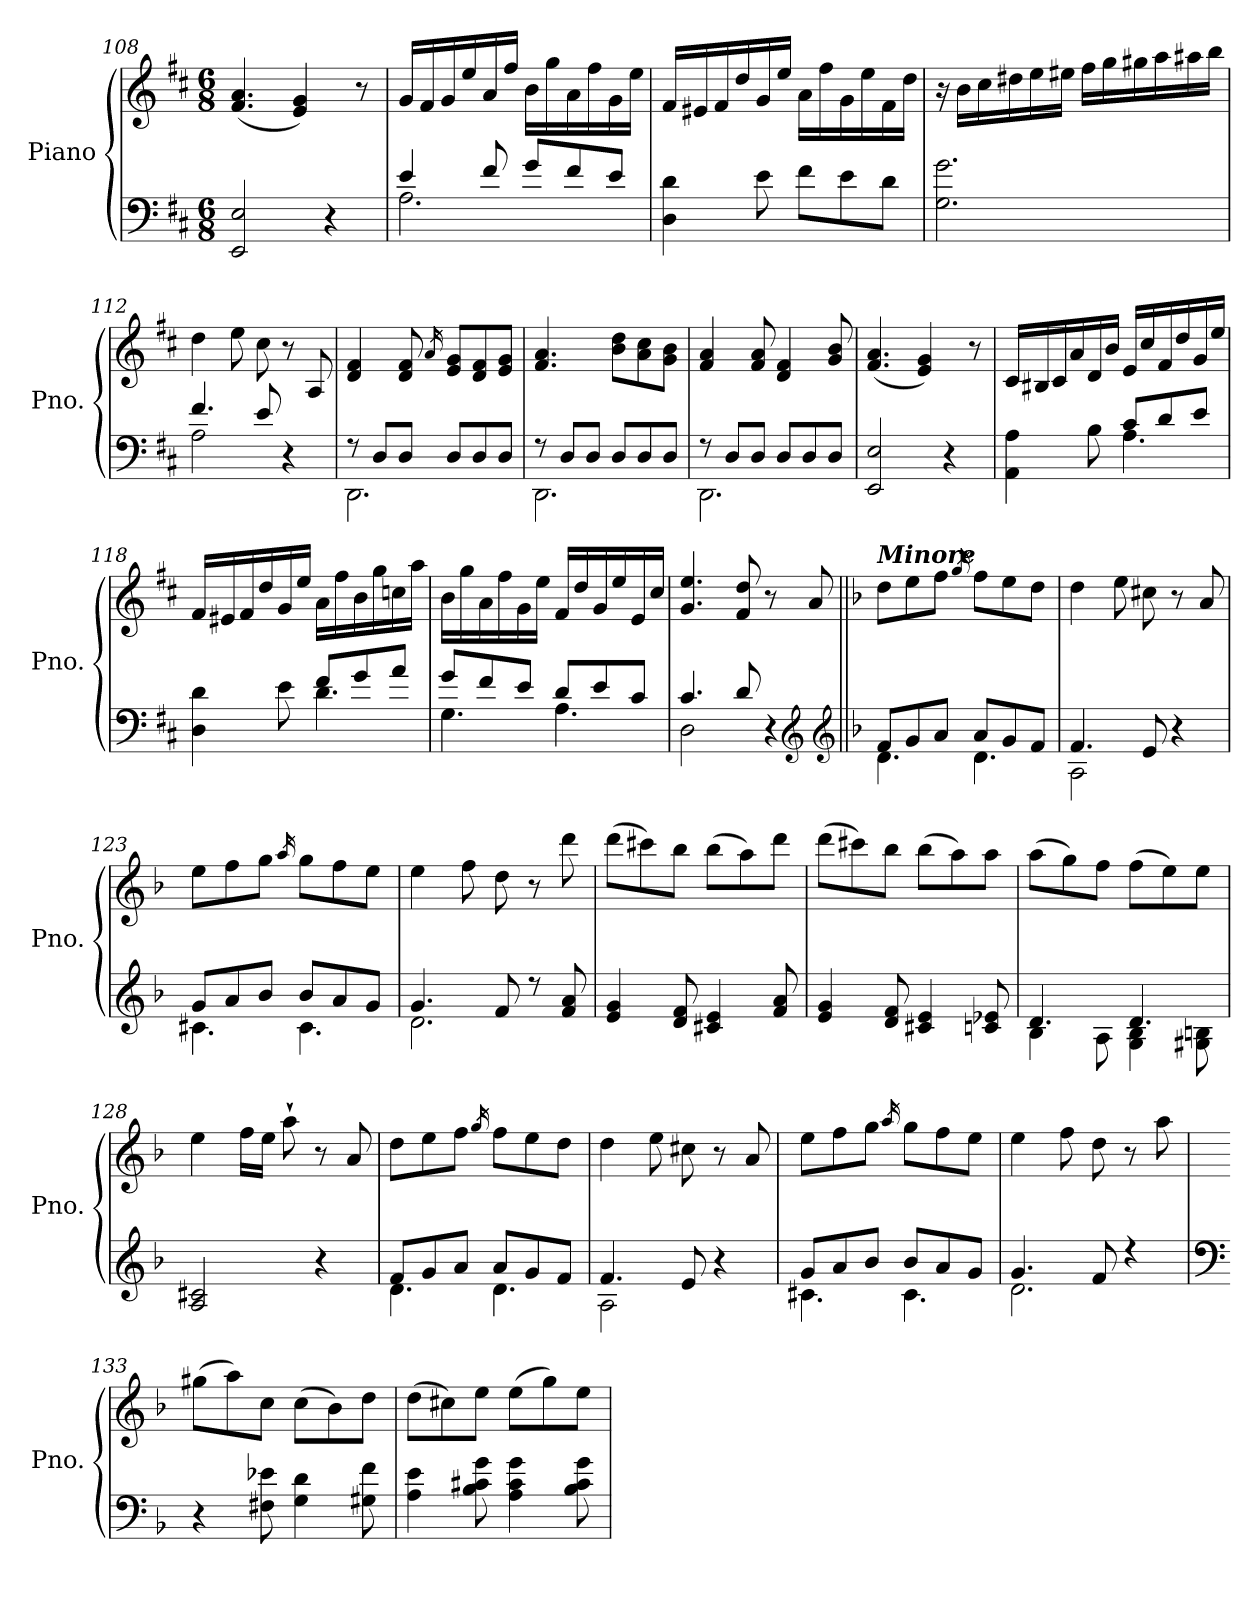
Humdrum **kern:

**kern	**kern
*part1	*part1
*staff2	*staff1
*I"Piano	*
*I'Pno.	*
*clefF4	*clefG2
*k[f#c#]	*k[f#c#]
*D:	*D:
*M6/8	*M6/8
=108	=108
2EE/ 2E/	(4.f#/ 4.a/
.	4e/ 4g/)
4r	.
.	8r
=109	=109
*^	*
4e/	2.A\	16g/LL
.	.	16f#/
.	.	16g/
.	.	16ee/
8f#/	.	16a/
.	.	16ff#/JJ
8g/L	.	16b\LL
.	.	16gg\
8f#/	.	16a\
.	.	16ff#\
8e/J	.	16g\
.	.	16ee\JJ
*v	*v	*
=110	=110
4D\ 4d\	16f#/LL
.	16e#X/
.	16f#/
.	16dd/
8e\	16g/
.	16ee/JJ
8f#\L	16a\LL
.	16ff#\
8e\	16g\
.	16ee\
8d\J	16f#\
.	16dd\JJ
!!LO:LB:g=z
=111	=111
2.G\ 2.g\	16r
.	16b\LL
.	16cc#\
.	16dd#X\
.	16ee\
.	16ee#X\JJ
.	16ff#\LL
.	16gg\
.	16gg#X\
.	16aa\
.	16aa#X\
.	16bb\JJ
=112	=112
*^	*
4.f#/	2A\	4dd\
.	.	8ee\
8e/	.	8cc#\
4r	4ryy	8r
.	.	8A/
=113	=113	=113
8r	2.DD\	4d/ 4f#/
8D/L	.	.
8D/J	.	8d/ 8f#/
.	.	16qa/
8D/L	.	8e/ 8g/L
8D/	.	8d/ 8f#/
8D/J	.	8e/ 8g/J
=114	=114	=114
8r	2.DD\	4.f#/ 4.a/
8D/L	.	.
8D/J	.	.
8D/L	.	8b\ 8dd\L
8D/	.	8a\ 8cc#\
8D/J	.	8g\ 8b\J
=115	=115	=115
8r	2.DD\	4f#/ 4a/
8D/L	.	.
8D/J	.	8f#/ 8a/
8D/L	.	4d/ 4f#/
8D/	.	.
8D/J	.	8g/ 8b/
*v	*v	*
!!LO:PB:g=z
=116	=116
2EE/ 2E/	(4.f#/ 4.a/
.	4e/ 4g/)
4r	.
.	8r
=117	=117
*^	*
4AA\ 4A\	4.ryy	16c#/LL
.	.	16B#X/
.	.	16c#/
.	.	16a/
8B\	.	16d/
.	.	16b/JJ
8c#/L	4.A\	16e/LL
.	.	16cc#/
8d/	.	16f#/
.	.	16dd/
8e/J	.	16g/
.	.	16ee/JJ
=118	=118	=118
4D\ 4d\	4.ryy	16f#/LL
.	.	16e#X/
.	.	16f#/
.	.	16dd/
8e\	.	16g/
.	.	16ee/JJ
8f#/L	4.d\	16a\LL
.	.	16ff#\
8g/	.	16b\
.	.	16gg\
8a/J	.	16ccn\
.	.	16aa\JJ
=119	=119	=119
8g/L	4.G\	16b\LL
.	.	16gg\
8f#/	.	16a\
.	.	16ff#\
8e/J	.	16g\
.	.	16ee\JJ
8d/L	4.A\	16f#/LL
.	.	16dd/
8e/	.	16g/
.	.	16ee/
8c#/J	.	16e/
.	.	16cc#/JJ
!!LO:LB:g=z
=120	=120	=120
4.c#/	2D\	4.g/ 4.ee/
8d/	.	8f#/ 8dd/
4r	4ryy	8r
*clefG2	*	*
.	.	8a/
!!LO:LB:g=z
=121||	=121||	=121||
*k[b-]	*	*k[b-]
*F:	*	*F:
!	!	!LO:TX:a:Bi:t=Minore
8f/L	4.d\	8dd\L
8g/	.	8ee\
8a/J	.	8ff\J
.	.	16qgg/
8a/L	4.d\	8ff\L
8g/	.	8ee\
8f/J	.	8dd\J
=122	=122	=122
4.f/	2A\	4dd\
.	.	8ee\
8e/	.	8cc#X\
4r	4ryy	8r
.	.	8a/
=123	=123	=123
8g/L	4.c#X\	8ee\L
8a/	.	8ff\
8b-/J	.	8gg\J
.	.	16qaa/
8b-/L	4.c#\	8gg\L
8a/	.	8ff\
8g/J	.	8ee\J
=124	=124	=124
4.g/	2.d\	4ee\
.	.	8ff\
8f/	.	8dd\
8r	.	8r
8f/ 8a/	.	8ddd\
*v	*v	*
=125	=125
4e/ 4g/	(8ddd\L
.	8ccc#X\)
8d/ 8f/	8bb-\J
4c#X/ 4e/	(8bb-\L
.	8aa\)
8f/ 8a/	8ddd\J
!!LO:LB:g=z
=126	=126
4e/ 4g/	(8ddd\L
.	8ccc#X\)
8d/ 8f/	8bb-\J
4c#X/ 4e/	(8bb-\L
.	8aa\)
8cn/ 8e-X/	8aa\J
=127	=127
*^	*
4.d/	4B-\	(8aa\L
.	.	8gg\)
.	8A\	8ff\J
4.d/	4G\ 4B-\	(8ff\L
.	.	8ee\)
.	8G#X\ 8Bn\	8ee\J
*v	*v	*
=128	=128
2A/ 2c#X/	4ee\
.	16ff\LL
.	16ee\JJ
.	8aa`\
4r	8r
.	8a/
=129	=129
*^	*
8f/L	4.d\	8dd\L
8g/	.	8ee\
8a/J	.	8ff\J
.	.	16qgg/
8a/L	4.d\	8ff\L
8g/	.	8ee\
8f/J	.	8dd\J
=130	=130	=130
4.f/	2A\	4dd\
.	.	8ee\
8e/	.	8cc#X\
4r	4ryy	8r
.	.	8a/
!!LO:LB:g=z
=131	=131	=131
8g/L	4.c#X\	8ee\L
8a/	.	8ff\
8b-/J	.	8gg\J
.	.	16qaa/
8b-/L	4.c#\	8gg\L
8a/	.	8ff\
8g/J	.	8ee\J
!!LO:LB:g=z
=132	=132	=132
4.g/	2.d\	4ee\
.	.	8ff\
8f/	.	8dd\
4r	.	8r
.	.	8aa\
*v	*v	*
=133	=133
*clefF4	*
4r	(8gg#X\L
.	8aa\)
8F#X\ 8e-X\	8cc\J
4G\ 4d\	(8cc\L
.	8b-\)
8G#X\ 8f\	8dd\J
=134	=134
4A\ 4e\	(8dd\L
.	8cc#X\)
8B-\ 8c#X\ 8g\	8ee\J
4A\ 4c#\ 4g\	(8ee\L
.	8gg\)
8B-\ 8c#\ 8g\	8ee\J
=	=
*-	*-
